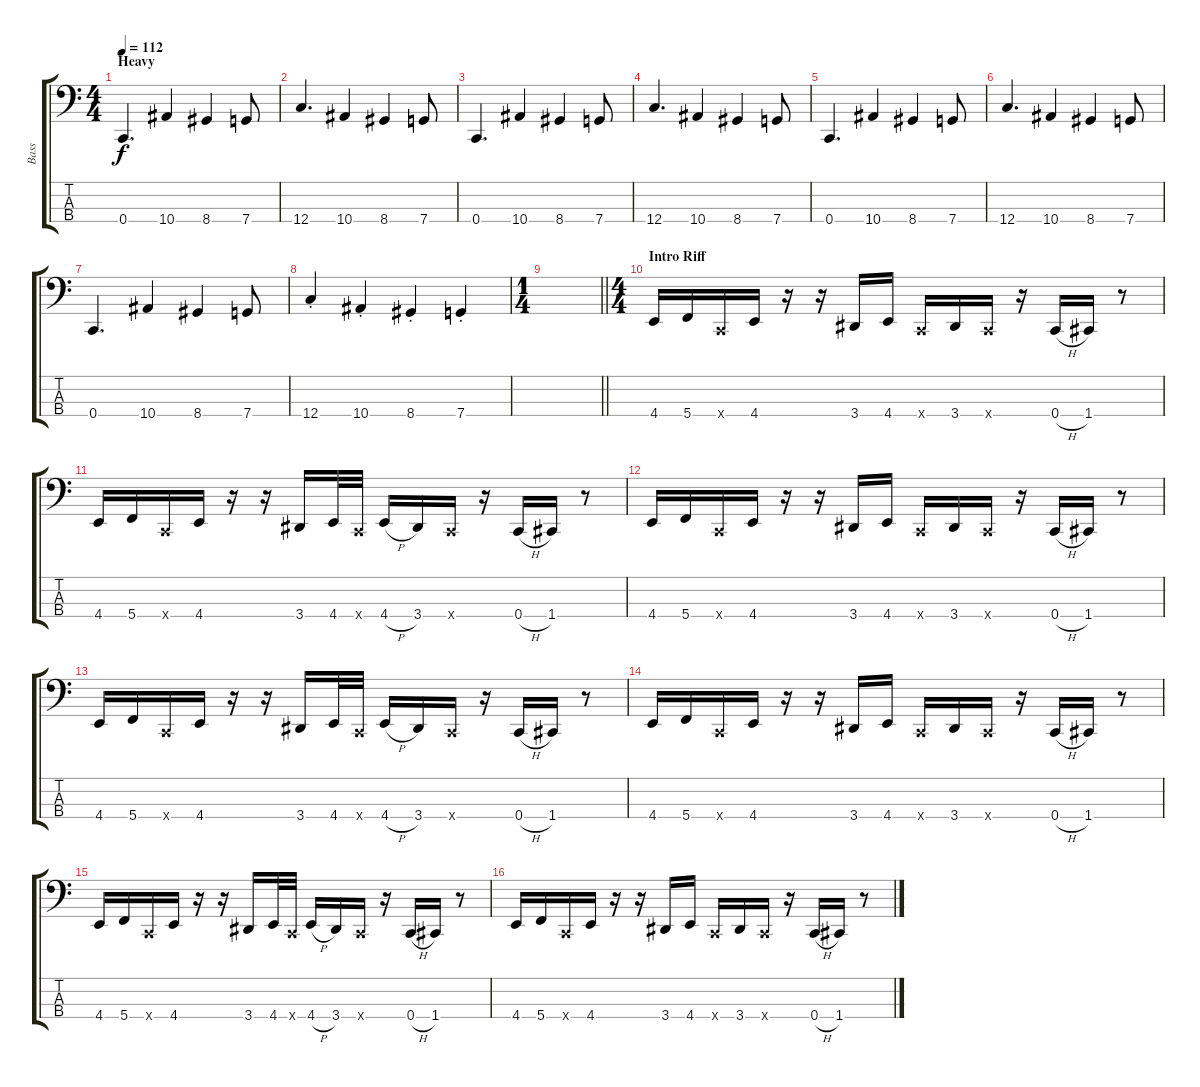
\track ("Bass" "Bass") {instrument electricbassfinger}
\staff {score tabs}
\tuning (F2 C2 G1 C1) {hide}
\ts (4 4)
\section ("" "Heavy")
\tempo 112
\clef f4
\ks c
0.4.4{d dy f} 10.4.4 8.4.4 7.4.8 |
12.4.4{d} 10.4.4 8.4.4 7.4.8 |
0.4.4{d} 10.4.4 8.4.4 7.4.8 |
12.4.4{d} 10.4.4 8.4.4 7.4.8 |
0.4.4{d} 10.4.4 8.4.4 7.4.8 |
12.4.4{d} 10.4.4 8.4.4 7.4.8 |
0.4.4{d} 10.4.4 8.4.4 7.4.8 |
12.4{st}.4 10.4{st}.4 8.4{st}.4 7.4{st}.4 |
\ts (1 4)
\barLineRight lightlight
|
\ts (4 4)
\section ("" "Intro Riff")
4.4.16 5.4.16 0.4{x}.16 4.4.16 r.16 r.16 3.4.16 4.4.16 0.4{x}.16 3.4.16 0.4{x}.16 r.16 0.4{h}.16 1.4.16 r.8 |
4.4.16 5.4.16 0.4{x}.16 4.4.16 r.16 r.16 3.4.16 4.4.32 0.4{x}.32 4.4{h}.16 3.4.16 0.4{x}.16 r.16 0.4{h}.16 1.4.16 r.8 |
4.4.16 5.4.16 0.4{x}.16 4.4.16 r.16 r.16 3.4.16 4.4.16 0.4{x}.16 3.4.16 0.4{x}.16 r.16 0.4{h}.16 1.4.16 r.8 |
4.4.16 5.4.16 0.4{x}.16 4.4.16 r.16 r.16 3.4.16 4.4.32 0.4{x}.32 4.4{h}.16 3.4.16 0.4{x}.16 r.16 0.4{h}.16 1.4.16 r.8 |
4.4.16 5.4.16 0.4{x}.16 4.4.16 r.16 r.16 3.4.16 4.4.16 0.4{x}.16 3.4.16 0.4{x}.16 r.16 0.4{h}.16 1.4.16 r.8 |
4.4.16 5.4.16 0.4{x}.16 4.4.16 r.16 r.16 3.4.16 4.4.32 0.4{x}.32 4.4{h}.16 3.4.16 0.4{x}.16 r.16 0.4{h}.16 1.4.16 r.8 |
4.4.16 5.4.16 0.4{x}.16 4.4.16 r.16 r.16 3.4.16 4.4.16 0.4{x}.16 3.4.16 0.4{x}.16 r.16 0.4{h}.16 1.4.16 r.8
